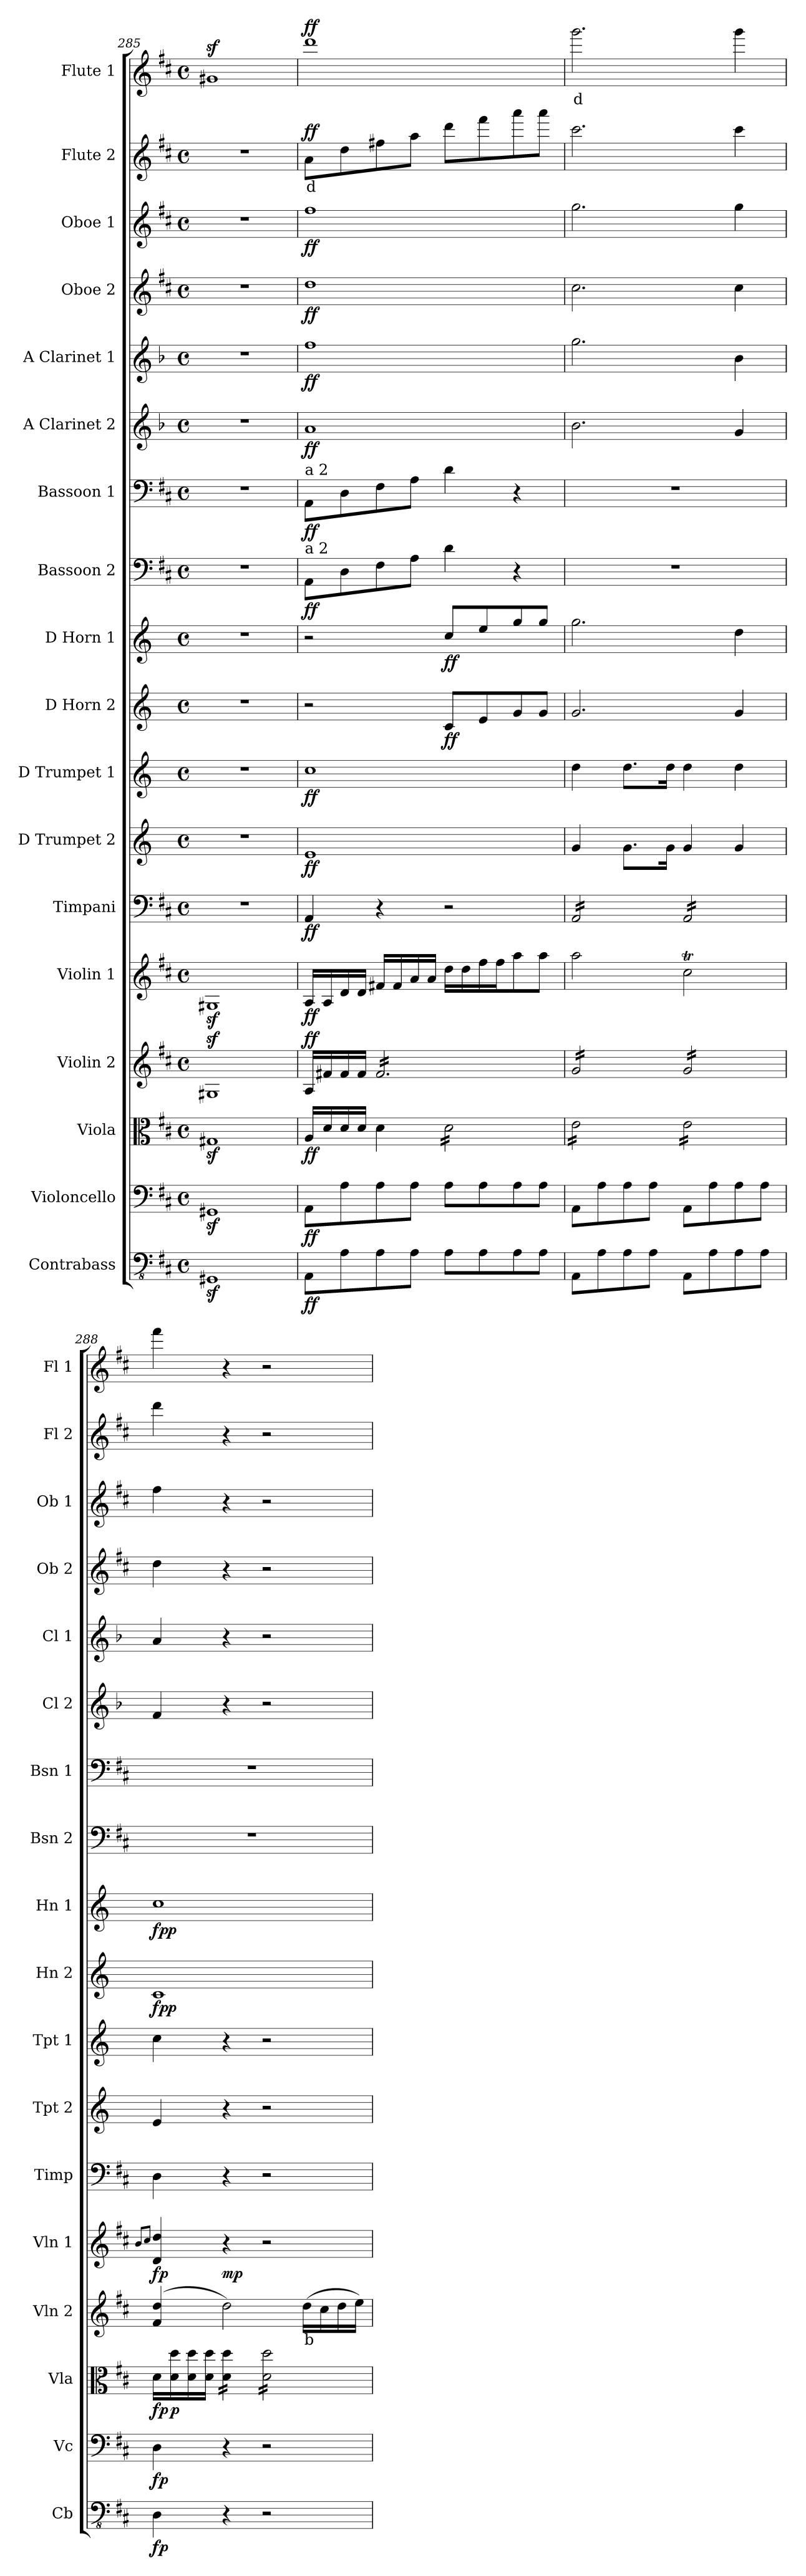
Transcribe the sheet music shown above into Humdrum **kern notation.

**kern	**dynam	**kern	**dynam	**kern	**dynam	**kern	**text	**dynam	**kern	**dynam	**kern	**dynam	**kern	**dynam	**kern	**dynam	**kern	**dynam	**kern	**dynam	**kern	**dynam	**kern	**dynam	**kern	**dynam	**kern	**dynam	**kern	**dynam	**kern	**dynam	**kern	**text	**dynam	**kern	**text	**dynam
*part18	*part18	*part17	*part17	*part16	*part16	*part15	*part15	*part15	*part14	*part14	*part13	*part13	*part12	*part12	*part11	*part11	*part10	*part10	*part9	*part9	*part8	*part8	*part7	*part7	*part6	*part6	*part5	*part5	*part4	*part4	*part3	*part3	*part2	*part2	*part2	*part1	*part1	*part1
*staff18	*staff18	*staff17	*staff17	*staff16	*staff16	*staff15	*staff15	*staff15	*staff14	*staff14	*staff13	*staff13	*staff12	*staff12	*staff11	*staff11	*staff10	*staff10	*staff9	*staff9	*staff8	*staff8	*staff7	*staff7	*staff6	*staff6	*staff5	*staff5	*staff4	*staff4	*staff3	*staff3	*staff2	*staff2	*staff2	*staff1	*staff1	*staff1
*I"Contrabass	*	*I"Violoncello	*	*I"Viola	*	*I"Violin 2	*	*	*I"Violin 1	*	*I"Timpani	*	*I"D Trumpet 2	*	*I"D Trumpet 1	*	*I"D Horn 2	*	*I"D Horn 1	*	*I"Bassoon 2	*	*I"Bassoon 1	*	*I"A Clarinet 2	*	*I"A Clarinet 1	*	*I"Oboe 2	*	*I"Oboe 1	*	*I"Flute 2	*	*	*I"Flute 1	*	*
*I'Cb	*	*I'Vc	*	*I'Vla	*	*I'Vln 2	*	*	*I'Vln 1	*	*I'Timp	*	*I'Tpt 2	*	*I'Tpt 1	*	*I'Hn 2	*	*I'Hn 1	*	*I'Bsn 2	*	*I'Bsn 1	*	*I'Cl 2	*	*I'Cl 1	*	*I'Ob 2	*	*I'Ob 1	*	*I'Fl 2	*	*	*I'Fl 1	*	*
!!LO:PB:g=z
*clefFv4	*	*clefF4	*	*clefC3	*	*clefG2	*	*	*clefG2	*	*clefF4	*	*clefG2	*	*clefG2	*	*clefG2	*	*clefG2	*	*clefF4	*	*clefF4	*	*clefG2	*	*clefG2	*	*clefG2	*	*clefG2	*	*clefG2	*	*	*clefG2	*	*
*	*	*	*	*	*	*	*	*	*	*	*	*	*ITrd-1c-2	*	*ITrd-1c-2	*	*ITrd6c10	*	*ITrd6c10	*	*	*	*	*	*ITrd2c3	*	*ITrd2c3	*	*	*	*	*	*	*	*	*	*	*
*k[f#c#]	*	*k[f#c#]	*	*k[f#c#]	*	*k[f#c#]	*	*	*k[f#c#]	*	*k[f#c#]	*	*k[f#c#]	*	*k[f#c#]	*	*k[f#c#]	*	*k[f#c#]	*	*k[f#c#]	*	*k[f#c#]	*	*k[f#c#]	*	*k[f#c#]	*	*k[f#c#]	*	*k[f#c#]	*	*k[f#c#]	*	*	*k[f#c#]	*	*
*M4/4	*	*M4/4	*	*M4/4	*	*M4/4	*	*	*M4/4	*	*M4/4	*	*M4/4	*	*M4/4	*	*M4/4	*	*M4/4	*	*M4/4	*	*M4/4	*	*M4/4	*	*M4/4	*	*M4/4	*	*M4/4	*	*M4/4	*	*	*M4/4	*	*
*met(c)	*	*met(c)	*	*met(c)	*	*met(c)	*	*	*met(c)	*	*met(c)	*	*met(c)	*	*met(c)	*	*met(c)	*	*met(c)	*	*met(c)	*	*met(c)	*	*met(c)	*	*met(c)	*	*met(c)	*	*met(c)	*	*met(c)	*	*	*met(c)	*	*
=285	=285	=285	=285	=285	=285	=285	=285	=285	=285	=285	=285	=285	=285	=285	=285	=285	=285	=285	=285	=285	=285	=285	=285	=285	=285	=285	=285	=285	=285	=285	=285	=285	=285	=285	=285	=285	=285	=285
1GGG#Xz<	.	1GG#Xz<	.	1G#Xz<	.	1G#Xz<	.	.	1G#Xz<	.	1r	.	1r	.	1r	.	1r	.	1r	.	1r	.	1r	.	1r	.	1r	.	1r	.	1r	.	1r	.	.	1g#Xz<	.	.
=286	=286	=286	=286	=286	=286	=286	=286	=286	=286	=286	=286	=286	=286	=286	=286	=286	=286	=286	=286	=286	=286	=286	=286	=286	=286	=286	=286	=286	=286	=286	=286	=286	=286	=286	=286	=286	=286	=286
!	!	!	!	!	!	!	!	!	!	!	!	!	!	!	!	!	!	!	!	!	!	!	!LO:TX:a:t=a 2	!	!	!	!	!	!	!	!	!	!	!	!	!	!	!
!	!	!	!	!	!	!	!	!	!	!	!	!	!	!	!	!	!	!	!	!	!LO:TX:a:t=a 2	!	!	!	!	!	!	!	!	!	!	!	!	!	!	!	!	!
!	!LO:DY:b	!	!LO:DY:b	!	!LO:DY:b	!	!	!LO:DY:b	!	!LO:DY:b	!	!LO:DY:b	!	!LO:DY:b	!	!LO:DY:b	!	!	!	!	!	!LO:DY:b	!	!LO:DY:b	!	!LO:DY:b	!	!LO:DY:b	!	!LO:DY:b	!	!LO:DY:b	!	!LO:LY:b:color=#FF0000	!LO:DY:b	!	!	!LO:DY:b
8AAA\L	ff	8AA\L	ff	16A/LL	ff	16A/LL	.	ff	16A/LL	ff	4AA/	ff	1f#	ff	1dd	ff	2r	.	2r	.	8AA\L	ff	8AA\L	ff	1f#	ff	1dd	ff	1dd	ff	1ff#	ff	8a\L	d	ff	1ddd	.	ff
.	.	.	.	16d/	.	16f#X/	.	.	16A/	.	.	.	.	.	.	.	.	.	.	.	.	.	.	.	.	.	.	.	.	.	.	.	.	.	.	.	.	.
8AA\	.	8A\	.	16d/	.	16f#/	.	.	16d/	.	.	.	.	.	.	.	.	.	.	.	8D\	.	8D\	.	.	.	.	.	.	.	.	.	8dd\	.	.	.	.	.
.	.	.	.	16d/JJ	.	16f#/JJ	.	.	16d/JJ	.	.	.	.	.	.	.	.	.	.	.	.	.	.	.	.	.	.	.	.	.	.	.	.	.	.	.	.	.
*	*	*	*	*	*	*tremolo	*	*	*	*	*	*	*	*	*	*	*	*	*	*	*	*	*	*	*	*	*	*	*	*	*	*	*	*	*	*	*	*
8AA\	.	8A\	.	4d\	.	16f#/LL	.	.	16f#X/LL	.	4r	.	.	.	.	.	.	.	.	.	8F#\	.	8F#\	.	.	.	.	.	.	.	.	.	8ff#X\	.	.	.	.	.
.	.	.	.	.	.	16f#/	.	.	16f#/	.	.	.	.	.	.	.	.	.	.	.	.	.	.	.	.	.	.	.	.	.	.	.	.	.	.	.	.	.
8AA\J	.	8A\J	.	.	.	16f#/	.	.	16a/	.	.	.	.	.	.	.	.	.	.	.	8A\J	.	8A\J	.	.	.	.	.	.	.	.	.	8aa\J	.	.	.	.	.
.	.	.	.	.	.	16f#/	.	.	16a/JJ	.	.	.	.	.	.	.	.	.	.	.	.	.	.	.	.	.	.	.	.	.	.	.	.	.	.	.	.	.
!	!	!	!	!	!	!	!	!	!	!	!	!	!	!	!	!	!	!LO:DY:b	!	!LO:DY:b	!	!	!	!	!	!	!	!	!	!	!	!	!	!	!	!	!	!
*	*	*	*	*tremolo	*	*	*	*	*	*	*	*	*	*	*	*	*	*	*	*	*	*	*	*	*	*	*	*	*	*	*	*	*	*	*	*	*	*
8AA\L	.	8A\L	.	16d\LL	.	16f#/	.	.	16dd\LL	.	2r	.	.	.	.	.	8D/L	ff	8d/L	ff	4d\	.	4d\	.	.	.	.	.	.	.	.	.	8ddd\L	.	.	.	.	.
.	.	.	.	16d\	.	16f#/	.	.	16dd\	.	.	.	.	.	.	.	.	.	.	.	.	.	.	.	.	.	.	.	.	.	.	.	.	.	.	.	.	.
8AA\	.	8A\	.	16d\	.	16f#/	.	.	16ff#\	.	.	.	.	.	.	.	8F#/	.	8f#/	.	.	.	.	.	.	.	.	.	.	.	.	.	8fff#\	.	.	.	.	.
.	.	.	.	16d\	.	16f#/	.	.	16ff#\J	.	.	.	.	.	.	.	.	.	.	.	.	.	.	.	.	.	.	.	.	.	.	.	.	.	.	.	.	.
8AA\	.	8A\	.	16d\	.	16f#/	.	.	8aa\	.	.	.	.	.	.	.	8A/	.	8a/	.	4r	.	4r	.	.	.	.	.	.	.	.	.	8aaa\	.	.	.	.	.
.	.	.	.	16d\	.	16f#/	.	.	.	.	.	.	.	.	.	.	.	.	.	.	.	.	.	.	.	.	.	.	.	.	.	.	.	.	.	.	.	.
8AA\J	.	8A\J	.	16d\	.	16f#/	.	.	8aa\J	.	.	.	.	.	.	.	8A/J	.	8a/J	.	.	.	.	.	.	.	.	.	.	.	.	.	8aaa\J	.	.	.	.	.
.	.	.	.	16d\JJ	.	16f#/JJ	.	.	.	.	.	.	.	.	.	.	.	.	.	.	.	.	.	.	.	.	.	.	.	.	.	.	.	.	.	.	.	.
=287	=287	=287	=287	=287	=287	=287	=287	=287	=287	=287	=287	=287	=287	=287	=287	=287	=287	=287	=287	=287	=287	=287	=287	=287	=287	=287	=287	=287	=287	=287	=287	=287	=287	=287	=287	=287	=287	=287
!	!	!	!	!	!	!	!	!	!	!	!	!	!	!	!	!	!	!	!	!	!	!	!	!	!	!	!	!	!	!	!	!	!	!	!	!	!LO:LY:b:color=#FF0000	!
*	*	*	*	*	*	*	*	*	*	*	*tremolo	*	*	*	*	*	*	*	*	*	*	*	*	*	*	*	*	*	*	*	*	*	*	*	*	*	*	*
8AAA\L	.	8AA\L	.	16e\LL	.	16g/LL	.	.	2aa\	.	16AA/LL	.	4a/	.	4ee\	.	2.A/	.	2.a\	.	1r	.	1r	.	2.g\	.	2.ee\	.	2.cc#\	.	2.gg\	.	2.ccc#\	.	.	2.ggg\	d	.
.	.	.	.	16e\	.	16g/	.	.	.	.	16AA/	.	.	.	.	.	.	.	.	.	.	.	.	.	.	.	.	.	.	.	.	.	.	.	.	.	.	.
8AA\	.	8A\	.	16e\	.	16g/	.	.	.	.	16AA/	.	.	.	.	.	.	.	.	.	.	.	.	.	.	.	.	.	.	.	.	.	.	.	.	.	.	.
.	.	.	.	16e\	.	16g/	.	.	.	.	16AA/	.	.	.	.	.	.	.	.	.	.	.	.	.	.	.	.	.	.	.	.	.	.	.	.	.	.	.
8AA\	.	8A\	.	16e\	.	16g/	.	.	.	.	16AA/	.	8.a\L	.	8.ee\L	.	.	.	.	.	.	.	.	.	.	.	.	.	.	.	.	.	.	.	.	.	.	.
.	.	.	.	16e\	.	16g/	.	.	.	.	16AA/	.	.	.	.	.	.	.	.	.	.	.	.	.	.	.	.	.	.	.	.	.	.	.	.	.	.	.
8AA\J	.	8A\J	.	16e\	.	16g/	.	.	.	.	16AA/	.	.	.	.	.	.	.	.	.	.	.	.	.	.	.	.	.	.	.	.	.	.	.	.	.	.	.
.	.	.	.	16e\JJ	.	16g/JJ	.	.	.	.	16AA/JJ	.	16a\Jk	.	16ee\Jk	.	.	.	.	.	.	.	.	.	.	.	.	.	.	.	.	.	.	.	.	.	.	.
8AAA\L	.	8AA\L	.	16e\LL	.	16g/LL	.	.	2cc#t\	.	16AA/LL	.	4a/	.	4ee\	.	.	.	.	.	.	.	.	.	.	.	.	.	.	.	.	.	.	.	.	.	.	.
.	.	.	.	16e\	.	16g/	.	.	.	.	16AA/	.	.	.	.	.	.	.	.	.	.	.	.	.	.	.	.	.	.	.	.	.	.	.	.	.	.	.
8AA\	.	8A\	.	16e\	.	16g/	.	.	.	.	16AA/	.	.	.	.	.	.	.	.	.	.	.	.	.	.	.	.	.	.	.	.	.	.	.	.	.	.	.
.	.	.	.	16e\	.	16g/	.	.	.	.	16AA/	.	.	.	.	.	.	.	.	.	.	.	.	.	.	.	.	.	.	.	.	.	.	.	.	.	.	.
8AA\	.	8A\	.	16e\	.	16g/	.	.	.	.	16AA/	.	4a/	.	4ee\	.	4A/	.	4e\	.	.	.	.	.	4e/	.	4g\	.	4cc#\	.	4gg\	.	4ccc#\	.	.	4ggg\	.	.
.	.	.	.	16e\	.	16g/	.	.	.	.	16AA/	.	.	.	.	.	.	.	.	.	.	.	.	.	.	.	.	.	.	.	.	.	.	.	.	.	.	.
8AA\J	.	8A\J	.	16e\	.	16g/	.	.	.	.	16AA/	.	.	.	.	.	.	.	.	.	.	.	.	.	.	.	.	.	.	.	.	.	.	.	.	.	.	.
.	.	.	.	16e\JJ	.	16g/JJ	.	.	.	.	16AA/JJ	.	.	.	.	.	.	.	.	.	.	.	.	.	.	.	.	.	.	.	.	.	.	.	.	.	.	.
*	*	*	*	*	*	*	*	*	*	*	*Xtremolo	*	*	*	*	*	*	*	*	*	*	*	*	*	*	*	*	*	*	*	*	*	*	*	*	*	*	*
*	*	*	*	*	*	*Xtremolo	*	*	*	*	*	*	*	*	*	*	*	*	*	*	*	*	*	*	*	*	*	*	*	*	*	*	*	*	*	*	*	*
*	*	*	*	*Xtremolo	*	*	*	*	*	*	*	*	*	*	*	*	*	*	*	*	*	*	*	*	*	*	*	*	*	*	*	*	*	*	*	*	*	*
=288	=288	=288	=288	=288	=288	=288	=288	=288	=288	=288	=288	=288	=288	=288	=288	=288	=288	=288	=288	=288	=288	=288	=288	=288	=288	=288	=288	=288	=288	=288	=288	=288	=288	=288	=288	=288	=288	=288
.	.	.	.	.	.	.	.	.	8qb/L	.	.	.	.	.	.	.	.	.	.	.	.	.	.	.	.	.	.	.	.	.	.	.	.	.	.	.	.	.
.	.	.	.	.	.	.	.	.	8qcc#/J	.	.	.	.	.	.	.	.	.	.	.	.	.	.	.	.	.	.	.	.	.	.	.	.	.	.	.	.	.
!	!LO:DY:b	!	!LO:DY:b	!	!LO:DY:b	!	!	!LO:DY:b	!	!	!	!	!	!	!	!	!	!LO:DY:b	!	!	!	!	!	!	!	!	!	!	!	!	!	!	!	!	!	!	!	!
!	!	!	!	!	!	!	!	!	!	!	!	!	!	!	!	!	!	!LO:DY:n=1:b	!	!LO:DY:b	!	!	!	!	!	!	!	!	!	!	!	!	!	!	!	!	!	!
!	!	!	!	!	!	!	!	!	!	!	!	!	!	!	!	!	!	!	!	!LO:DY:n=1:b	!	!	!	!	!	!	!	!	!	!	!	!	!	!	!	!	!	!
4DD\	fp	4D\	fp	16d\LL	fp	(4f#/ 4dd/	.	fp	4d/ 4dd/	.	4D\	.	4f#/	.	4dd\	.	1D	fp p	1d	fp p	1r	.	1r	.	4d/	.	4f#/	.	4dd\	.	4ff#\	.	4ddd\	.	.	4fff#\	.	.
!	!	!	!	!	!LO:DY:b	!	!	!	!	!	!	!	!	!	!	!	!	!	!	!	!	!	!	!	!	!	!	!	!	!	!	!	!	!	!	!	!	!
.	.	.	.	16d\ 16dd\	p	.	.	.	.	.	.	.	.	.	.	.	.	.	.	.	.	.	.	.	.	.	.	.	.	.	.	.	.	.	.	.	.	.
.	.	.	.	16d\ 16dd\	.	.	.	.	.	.	.	.	.	.	.	.	.	.	.	.	.	.	.	.	.	.	.	.	.	.	.	.	.	.	.	.	.	.
.	.	.	.	16d\ 16dd\JJ	.	.	.	.	.	.	.	.	.	.	.	.	.	.	.	.	.	.	.	.	.	.	.	.	.	.	.	.	.	.	.	.	.	.
!	!	!	!	!	!	!	!	!LO:DY:b	!	!	!	!	!	!	!	!	!	!	!	!	!	!	!	!	!	!	!	!	!	!	!	!	!	!	!	!	!	!
*	*	*	*	*tremolo	*	*	*	*	*	*	*	*	*	*	*	*	*	*	*	*	*	*	*	*	*	*	*	*	*	*	*	*	*	*	*	*	*	*
4r	.	4r	.	16d\ 16dd\LL	.	2dd\)	.	mp	4r	.	4r	.	4r	.	4r	.	.	.	.	.	.	.	.	.	4r	.	4r	.	4r	.	4r	.	4r	.	.	4r	.	.
.	.	.	.	16d\ 16dd\	.	.	.	.	.	.	.	.	.	.	.	.	.	.	.	.	.	.	.	.	.	.	.	.	.	.	.	.	.	.	.	.	.	.
.	.	.	.	16d\ 16dd\	.	.	.	.	.	.	.	.	.	.	.	.	.	.	.	.	.	.	.	.	.	.	.	.	.	.	.	.	.	.	.	.	.	.
.	.	.	.	16d\ 16dd\JJ	.	.	.	.	.	.	.	.	.	.	.	.	.	.	.	.	.	.	.	.	.	.	.	.	.	.	.	.	.	.	.	.	.	.
2r	.	2r	.	16d\ 16dd\LL	.	.	.	.	2r	.	2r	.	2r	.	2r	.	.	.	.	.	.	.	.	.	2r	.	2r	.	2r	.	2r	.	2r	.	.	2r	.	.
.	.	.	.	16d\ 16dd\	.	.	.	.	.	.	.	.	.	.	.	.	.	.	.	.	.	.	.	.	.	.	.	.	.	.	.	.	.	.	.	.	.	.
.	.	.	.	16d\ 16dd\	.	.	.	.	.	.	.	.	.	.	.	.	.	.	.	.	.	.	.	.	.	.	.	.	.	.	.	.	.	.	.	.	.	.
.	.	.	.	16d\ 16dd\	.	.	.	.	.	.	.	.	.	.	.	.	.	.	.	.	.	.	.	.	.	.	.	.	.	.	.	.	.	.	.	.	.	.
!	!	!	!	!	!	!	!LO:LY:b:color=#FF0000	!	!	!	!	!	!	!	!	!	!	!	!	!	!	!	!	!	!	!	!	!	!	!	!	!	!	!	!	!	!	!
.	.	.	.	16d\ 16dd\	.	(16dd\LL	b	.	.	.	.	.	.	.	.	.	.	.	.	.	.	.	.	.	.	.	.	.	.	.	.	.	.	.	.	.	.	.
.	.	.	.	16d\ 16dd\	.	16cc#\	.	.	.	.	.	.	.	.	.	.	.	.	.	.	.	.	.	.	.	.	.	.	.	.	.	.	.	.	.	.	.	.
.	.	.	.	16d\ 16dd\	.	16dd\	.	.	.	.	.	.	.	.	.	.	.	.	.	.	.	.	.	.	.	.	.	.	.	.	.	.	.	.	.	.	.	.
.	.	.	.	16d\ 16dd\JJ	.	16ee\JJ)	.	.	.	.	.	.	.	.	.	.	.	.	.	.	.	.	.	.	.	.	.	.	.	.	.	.	.	.	.	.	.	.
*	*	*	*	*Xtremolo	*	*	*	*	*	*	*	*	*	*	*	*	*	*	*	*	*	*	*	*	*	*	*	*	*	*	*	*	*	*	*	*	*	*
=	=	=	=	=	=	=	=	=	=	=	=	=	=	=	=	=	=	=	=	=	=	=	=	=	=	=	=	=	=	=	=	=	=	=	=	=	=	=
*-	*-	*-	*-	*-	*-	*-	*-	*-	*-	*-	*-	*-	*-	*-	*-	*-	*-	*-	*-	*-	*-	*-	*-	*-	*-	*-	*-	*-	*-	*-	*-	*-	*-	*-	*-	*-	*-	*-
